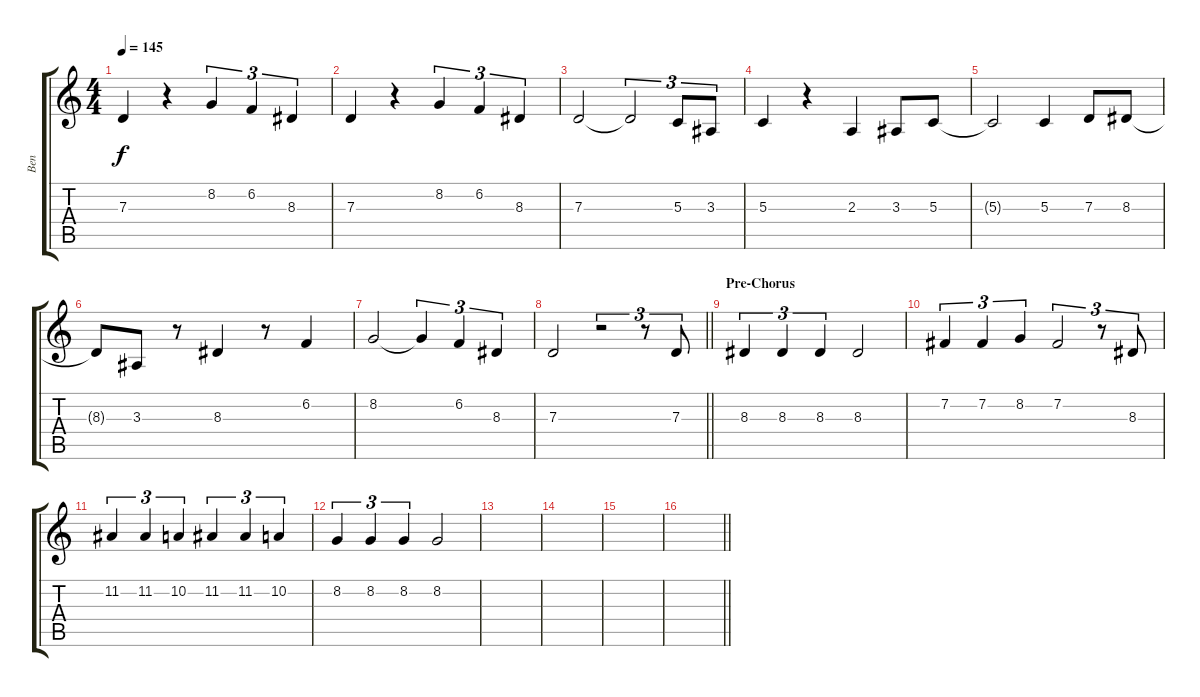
\track ("Ben " "Ben ") {instrument altosax}
\staff {score tabs}
\tuning (E4 B3 G3 D3 A2 E2) {hide}
\ts (4 4)
\tempo 145
\clef g2
\ks c
7.3.4{dy f} r.4 8.2.4{tu (3 2)} 6.2.4{tu (3 2)} 8.3.4{tu (3 2)} |
7.3.4 r.4 8.2.4{tu (3 2)} 6.2.4{tu (3 2)} 8.3.4{tu (3 2)} |
7.3.2 7.3{t}.2{tu (3 2)} 5.3.8{tu (3 2)} 3.3.8{tu (3 2)} |
5.3.4 r.4 2.3.4 3.3.8 5.3.8 |
5.3{t}.2 5.3.4 7.3.8 8.3.8 |
8.3{t}.8 3.3.8 r.8 8.3.4 r.8 6.2.4 |
8.2.2 8.2{t}.4{tu (3 2)} 6.2.4{tu (3 2)} 8.3.4{tu (3 2)} |
\barLineRight lightlight
7.3.2 r.2{tu (3 2)} r.8{tu (3 2)} 7.3.8{tu (3 2)} |
\section ("" "Pre-Chorus")
8.3.4{tu (3 2)} 8.3.4{tu (3 2)} 8.3.4{tu (3 2)} 8.3.2 |
7.2.4{tu (3 2)} 7.2.4{tu (3 2)} 8.2.4{tu (3 2)} 7.2.2{tu (3 2)} r.8{tu (3 2)} 8.3.8{tu (3 2)} |
11.2.4{tu (3 2)} 11.2.4{tu (3 2)} 10.2.4{tu (3 2)} 11.2.4{tu (3 2)} 11.2.4{tu (3 2)} 10.2.4{tu (3 2)} |
8.2.4{tu (3 2)} 8.2.4{tu (3 2)} 8.2.4{tu (3 2)} 8.2.2 |
|
|
|
\barLineRight lightlight
